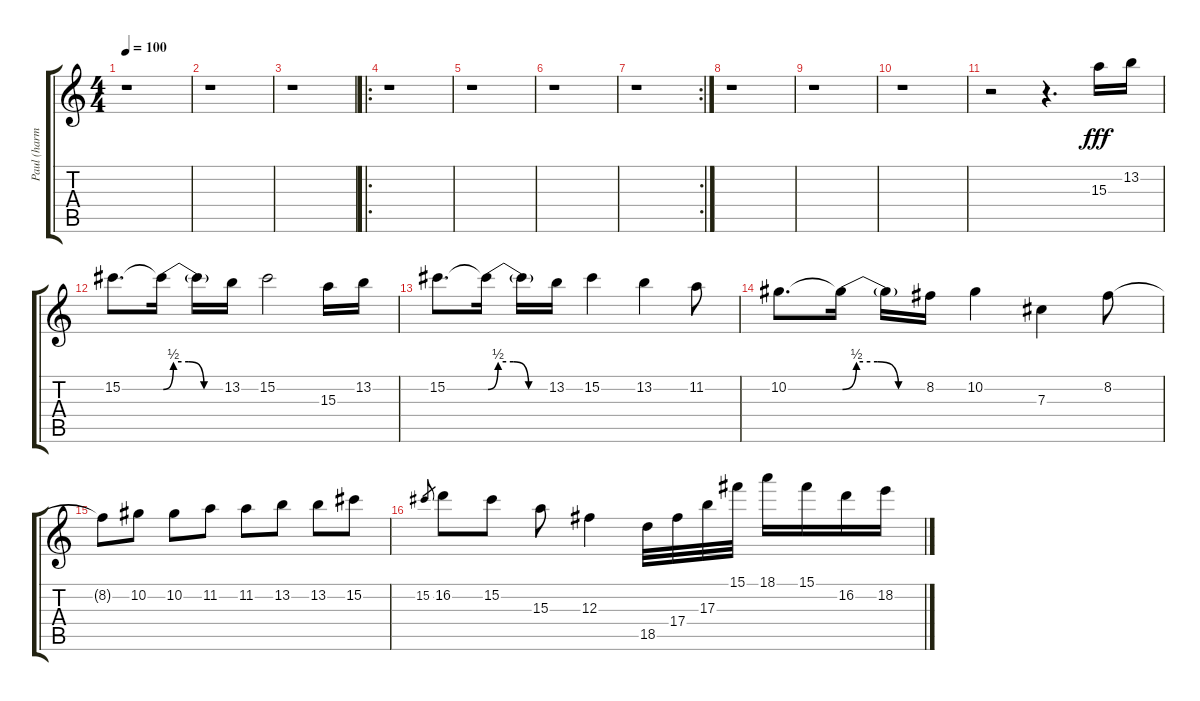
\track ("Paul (harmony)" "Paul (harm") {instrument overdrivenguitar}
\staff {score tabs}
\tuning (Eb4 Bb3 Gb3 Db3 Ab2 Db2) {hide}
\ts (4 4)
\tempo 100
\clef g2
\ks c
r.1{dy fff} |
r.1 |
r.1 |
\ro
r.1 |
r.1 |
r.1 |
\rc 2
r.1 |
r.1 |
r.1 |
r.1 |
r.2 r.4{d} 15.3.16 13.2.16 |
15.2.8{d} 15.2{be (custom 0 0 10 2 25 2 40 0 60 0) t}.16 15.2{t}.16 13.2.16 15.2.2 15.3.16 13.2.16 |
15.2.8{d} 15.2{be (custom 0 0 10 2 25 2 40 0 60 0) t}.16 15.2{t}.16 13.2.16 15.2.4 13.2.4 11.2.8 |
10.2.8{d} 10.2{be (custom 0 0 10 2 25 2 40 0 60 0) t}.16 10.2{t}.16 8.2.16 10.2.4 7.3.4 8.2.8 |
8.2{t}.8 10.2.8 10.2.8 11.2.8 11.2.8 13.2.8 13.2.8 15.2.8 |
15.2.8{gr} 16.2.8 15.2.8 15.3.8 12.3.4 18.5.32 17.4.32 17.3.32 15.1.32 18.1.16 15.1.16 16.2.16 18.2.16
